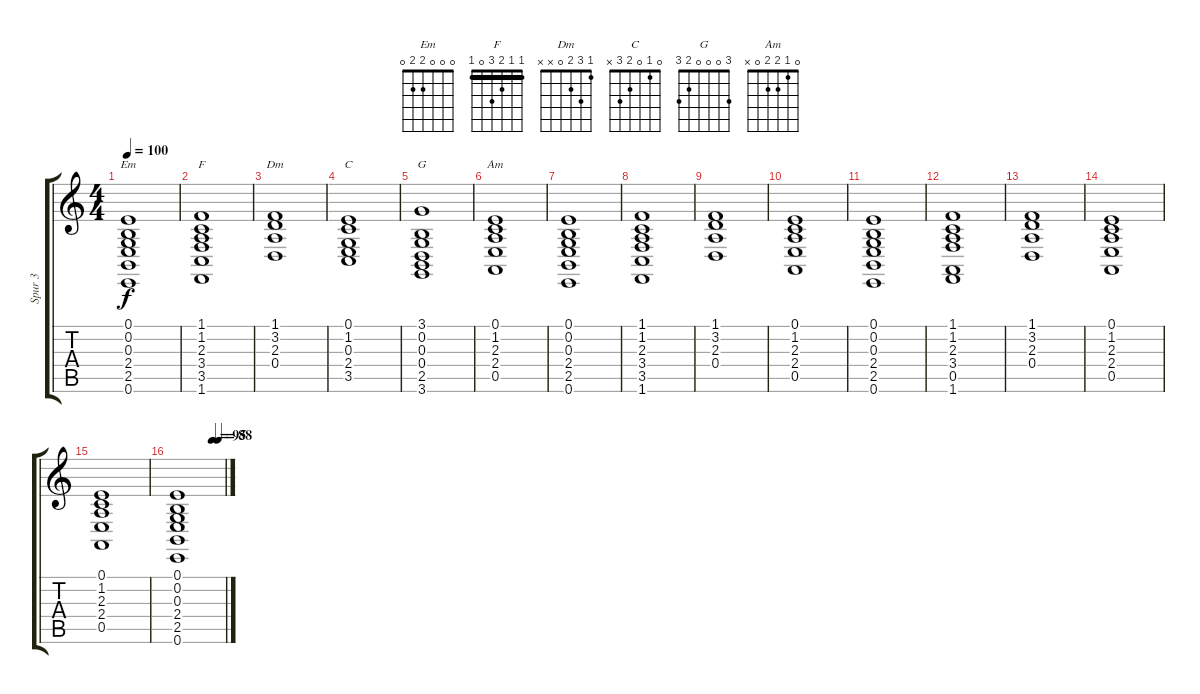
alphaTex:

\track ("Spur 3" "Spur 3") {instrument synthstrings1}
\staff {score tabs}
\tuning (E4 B3 G3 D3 A2 E2) {hide}
\chord ("Em" 0 0 0 2 2 0)
\chord ("F" 1 1 2 3 0 1) {barre 1}
\chord ("Dm" 1 3 2 0 x x)
\chord ("C" 0 1 0 2 3 x)
\chord ("G" 3 0 0 0 2 3)
\chord ("Am" 0 1 2 2 0 x)
\ts (4 4)
\tempo 100
\clef g2
\ks c
(0.1 0.2 0.3 2.4 2.5 0.6).1{ch "Em" dy f} |
(1.1 1.2 2.3 3.4 3.5 1.6).1{ch "F"} |
(1.1 3.2 2.3 0.4).1{ch "Dm"} |
(0.1 1.2 0.3 2.4 3.5).1{ch "C"} |
(3.1 0.2 0.3 0.4 2.5 3.6).1{ch "G"} |
(0.1 1.2 2.3 2.4 0.5).1{ch "Am"} |
(0.1 0.2 0.3 2.4 2.5 0.6).1 |
(1.1 1.2 2.3 3.4 3.5 1.6).1 |
(1.1 3.2 2.3 0.4).1 |
(0.1 1.2 2.3 2.4 0.5).1 |
(0.1 0.2 0.3 2.4 2.5 0.6).1 |
(1.1 1.2 2.3 3.4 0.5 1.6).1 |
(1.1 3.2 2.3 0.4).1 |
(0.1 1.2 2.3 2.4 0.5).1 |
(0.1 1.2 2.3 2.4 0.5).1 |
\tempo (95 0.75)
\tempo (88 0.875)
(0.1 0.2 0.3 2.4 2.5 0.6).1
